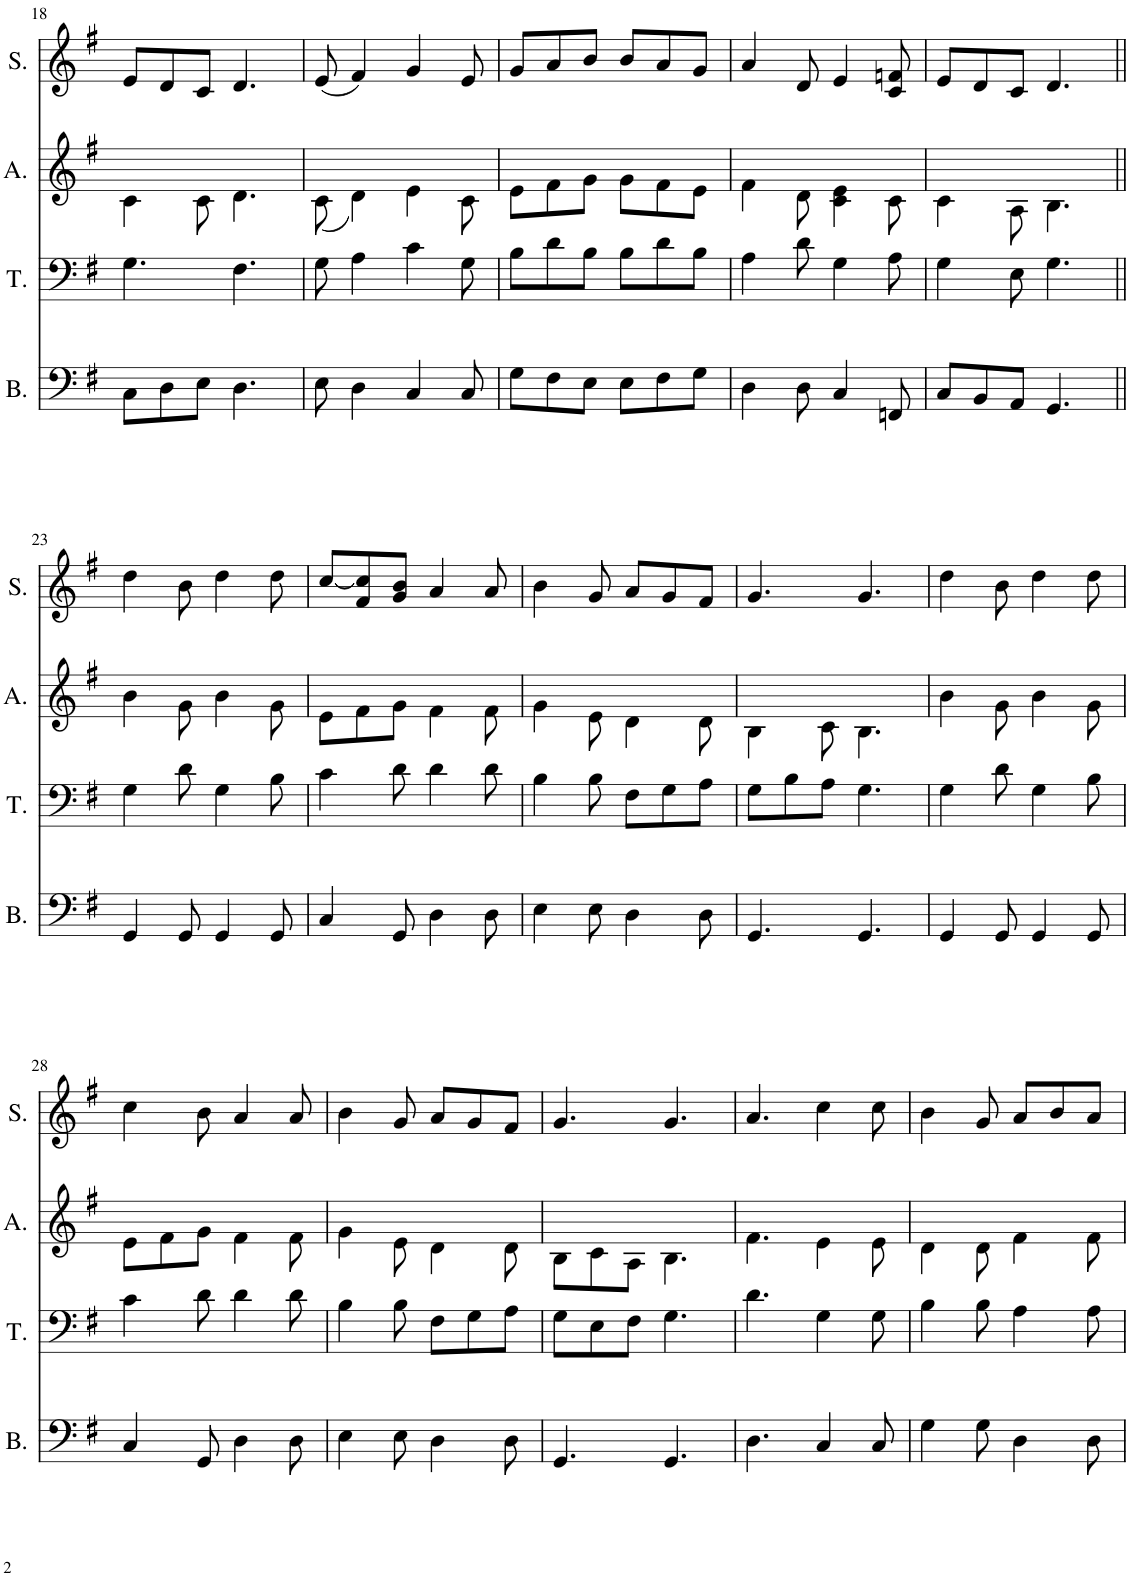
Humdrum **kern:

**kern	**kern	**kern	**kern
*part4	*part3	*part2	*part1
*staff4	*staff3	*staff2	*staff1
*I"Bass	*I"Tenor	*I"Alto	*I"Soprano
*I'B.	*I'T.	*I'A.	*I'S.
!!LO:PB:g=z
*clefF4	*clefF4	*clefG2	*clefG2
*k[f#]	*k[f#]	*k[f#]	*k[f#]
*M6/8	*M6/8	*M6/8	*M6/8
=18	=18	=18	=18
*	*	*^	*
8C\L	4.G\	2.ryy	4c\	8e/L
8D\	.	.	.	8d/
8E\J	.	.	8c\	8c/J
4.D\	4.F#\	.	4.d\	4.d/
=19	=19	=19	=19	=19
8E\	8G\	2.ryy	(8c\	(8e/
4D\	4A\	.	4d\)	4f#/)
4C/	4c\	.	4e\	4g/
8C/	8G\	.	8c\	8e/
=20	=20	=20	=20	=20
8G\L	8B\L	2.ryy	8e\L	8g/L
8F#\	8d\	.	8f#\	8a/
8E\J	8B\J	.	8g\J	8b/J
8E\L	8B\L	.	8g\L	8b/L
8F#\	8d\	.	8f#\	8a/
8G\J	8B\J	.	8e\J	8g/J
=21	=21	=21	=21	=21
4D\	4A\	2.ryy	4f#\	4a/
8D\	8d\	.	8d\	8d/
4C/	4G\	.	4c\ 4e\	4e/
8FFn/	8A\	.	8c\	8c/ 8fn/
=22	=22	=22	=22	=22
8C/L	4G\	2.ryy	4c\	8e/L
8BB/	.	.	.	8d/
8AA/J	8E\	.	8A\	8c/J
4.GG/	4.G\	.	4.B\	4.d/
!!LO:LB:g=z
=23||	=23||	=23||	=23||	=23||
4GG/	4G\	2.ryy	4b\	4dd\
8GG/	8d\	.	8g\	8b\
4GG/	4G\	.	4b\	4dd\
8GG/	8B\	.	8g\	8dd\
=24	=24	=24	=24	=24
4C/	4c\	2.ryy	8e\L	[8cc/L
.	.	.	8f#\	8f#/ 8cc/]
8GG/	8d\	.	8g\J	8g/ 8b/J
4D\	4d\	.	4f#\	4a/
8D\	8d\	.	8f#\	8a/
=25	=25	=25	=25	=25
4E\	4B\	2.ryy	4g\	4b\
8E\	8B\	.	8e\	8g/
4D\	8F#\L	.	4d\	8a/L
.	8G\	.	.	8g/
8D\	8A\J	.	8d\	8f#/J
=26	=26	=26	=26	=26
4.GG/	8G\L	4.ryy	4B\	4.g/
.	8B\	.	.	.
.	8A\J	.	8c\	.
4.GG/	4.G\	4.ryy	4.B\	4.g/
=27	=27	=27	=27	=27
4GG/	4G\	2.ryy	4b\	4dd\
8GG/	8d\	.	8g\	8b\
4GG/	4G\	.	4b\	4dd\
8GG/	8B\	.	8g\	8dd\
!!LO:LB:g=z
=28	=28	=28	=28	=28
4C/	4c\	2.ryy	8e\L	4cc\
.	.	.	8f#\	.
8GG/	8d\	.	8g\J	8b\
4D\	4d\	.	4f#\	4a/
8D\	8d\	.	8f#\	8a/
=29	=29	=29	=29	=29
4E\	4B\	2.ryy	4g\	4b\
8E\	8B\	.	8e\	8g/
4D\	8F#\L	.	4d\	8a/L
.	8G\	.	.	8g/
8D\	8A\J	.	8d\	8f#/J
=30	=30	=30	=30	=30
4.GG/	8G\L	2.ryy	8B\L	4.g/
.	8E\	.	8c\	.
.	8F#\J	.	8A\J	.
4.GG/	4.G\	.	4.B\	4.g/
=31	=31	=31	=31	=31
4.D\	4.d\	2.ryy	4.f#\	4.a/
4C/	4G\	.	4e\	4cc\
8C/	8G\	.	8e\	8cc\
=32	=32	=32	=32	=32
4G\	4B\	2.ryy	4d\	4b\
8G\	8B\	.	8d\	8g/
4D\	4A\	.	4f#\	8a/L
.	.	.	.	8b/
8D\	8A\	.	8f#\	8a/J
*	*	*v	*v	*
=	=	=	=
*-	*-	*-	*-
